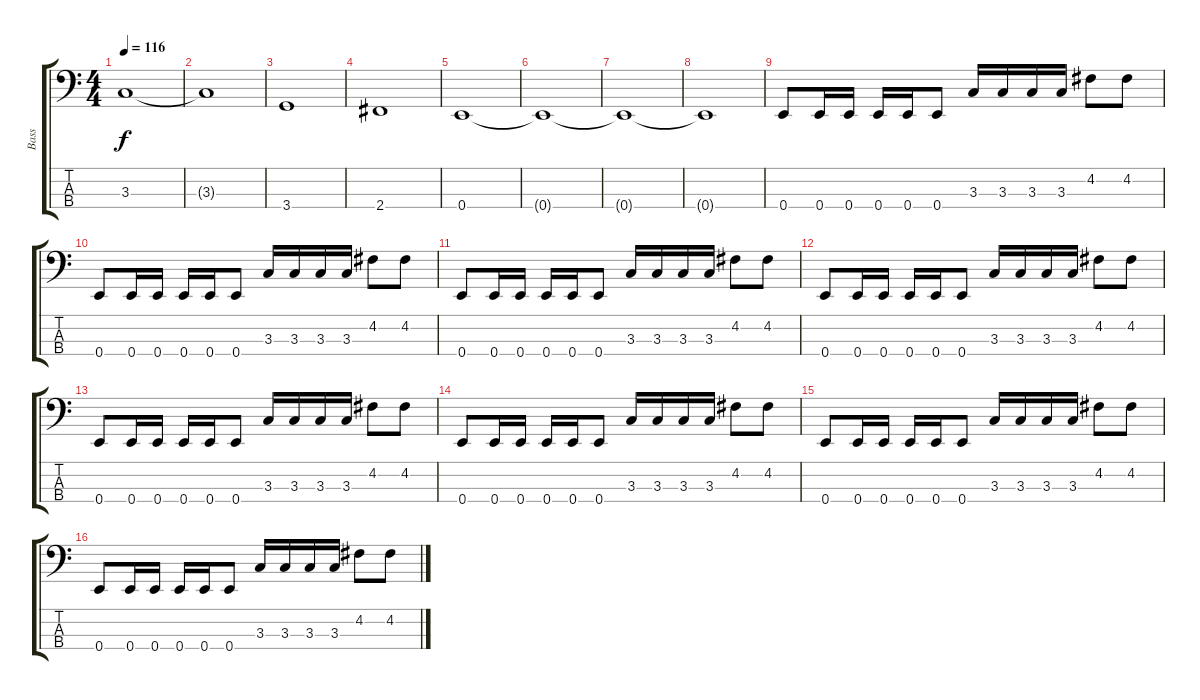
\track ("Bass" "Bass") {instrument electricbassfinger}
\staff {score tabs}
\tuning (G2 D2 A1 E1) {hide}
\ts (4 4)
\tempo 116
\clef f4
\ks c
3.3.1{dy f} |
3.3{t}.1 |
3.4.1 |
2.4.1 |
0.4.1 |
0.4{t}.1 |
0.4{t}.1 |
0.4{t}.1 |
0.4.8 0.4.16 0.4.16 0.4.16 0.4.16 0.4.8 3.3.16 3.3.16 3.3.16 3.3.16 4.2.8 4.2.8 |
0.4.8 0.4.16 0.4.16 0.4.16 0.4.16 0.4.8 3.3.16 3.3.16 3.3.16 3.3.16 4.2.8 4.2.8 |
0.4.8 0.4.16 0.4.16 0.4.16 0.4.16 0.4.8 3.3.16 3.3.16 3.3.16 3.3.16 4.2.8 4.2.8 |
0.4.8 0.4.16 0.4.16 0.4.16 0.4.16 0.4.8 3.3.16 3.3.16 3.3.16 3.3.16 4.2.8 4.2.8 |
0.4.8 0.4.16 0.4.16 0.4.16 0.4.16 0.4.8 3.3.16 3.3.16 3.3.16 3.3.16 4.2.8 4.2.8 |
0.4.8 0.4.16 0.4.16 0.4.16 0.4.16 0.4.8 3.3.16 3.3.16 3.3.16 3.3.16 4.2.8 4.2.8 |
0.4.8 0.4.16 0.4.16 0.4.16 0.4.16 0.4.8 3.3.16 3.3.16 3.3.16 3.3.16 4.2.8 4.2.8 |
0.4.8 0.4.16 0.4.16 0.4.16 0.4.16 0.4.8 3.3.16 3.3.16 3.3.16 3.3.16 4.2.8 4.2.8
